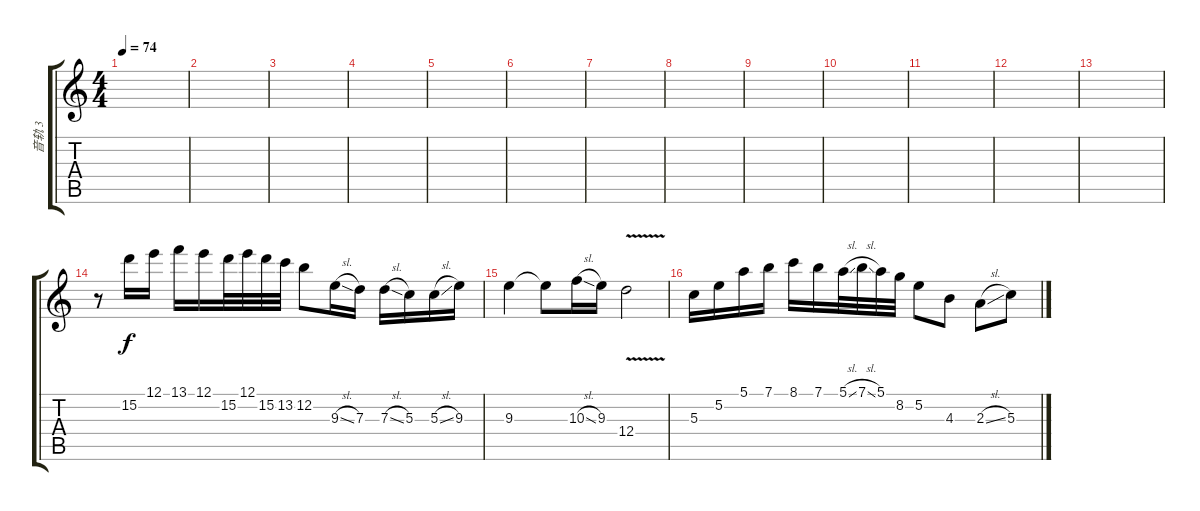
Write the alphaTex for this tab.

\track ("音轨 3" "音轨 3") {instrument acousticguitarnylon}
\staff {score tabs}
\tuning (E4 B3 G3 D3 A2 E2) {hide}
\ts (4 4)
\tempo 74
\clef g2
\ks c
|
|
|
|
|
|
|
|
|
|
|
|
|
r.8 15.2.16 12.1.16 13.1.16 12.1.16 15.2.32 12.1.32 15.2.32 13.2.32 12.2.8 9.3{sl}.16 7.3.16 7.3{sl}.16 5.3.16 5.3{sl}.16 9.3.16 |
9.3.4 9.3{t}.8 10.3{sl}.16 9.3.16 12.4{v}.2 |
5.3.16 5.2.16 5.1.16 7.1.16 8.1.16 7.1.16 5.1{sl}.32 7.1{sl}.32 5.1.32 8.2.32 5.2.8 4.3.8 2.3{sl}.8 5.3.8
